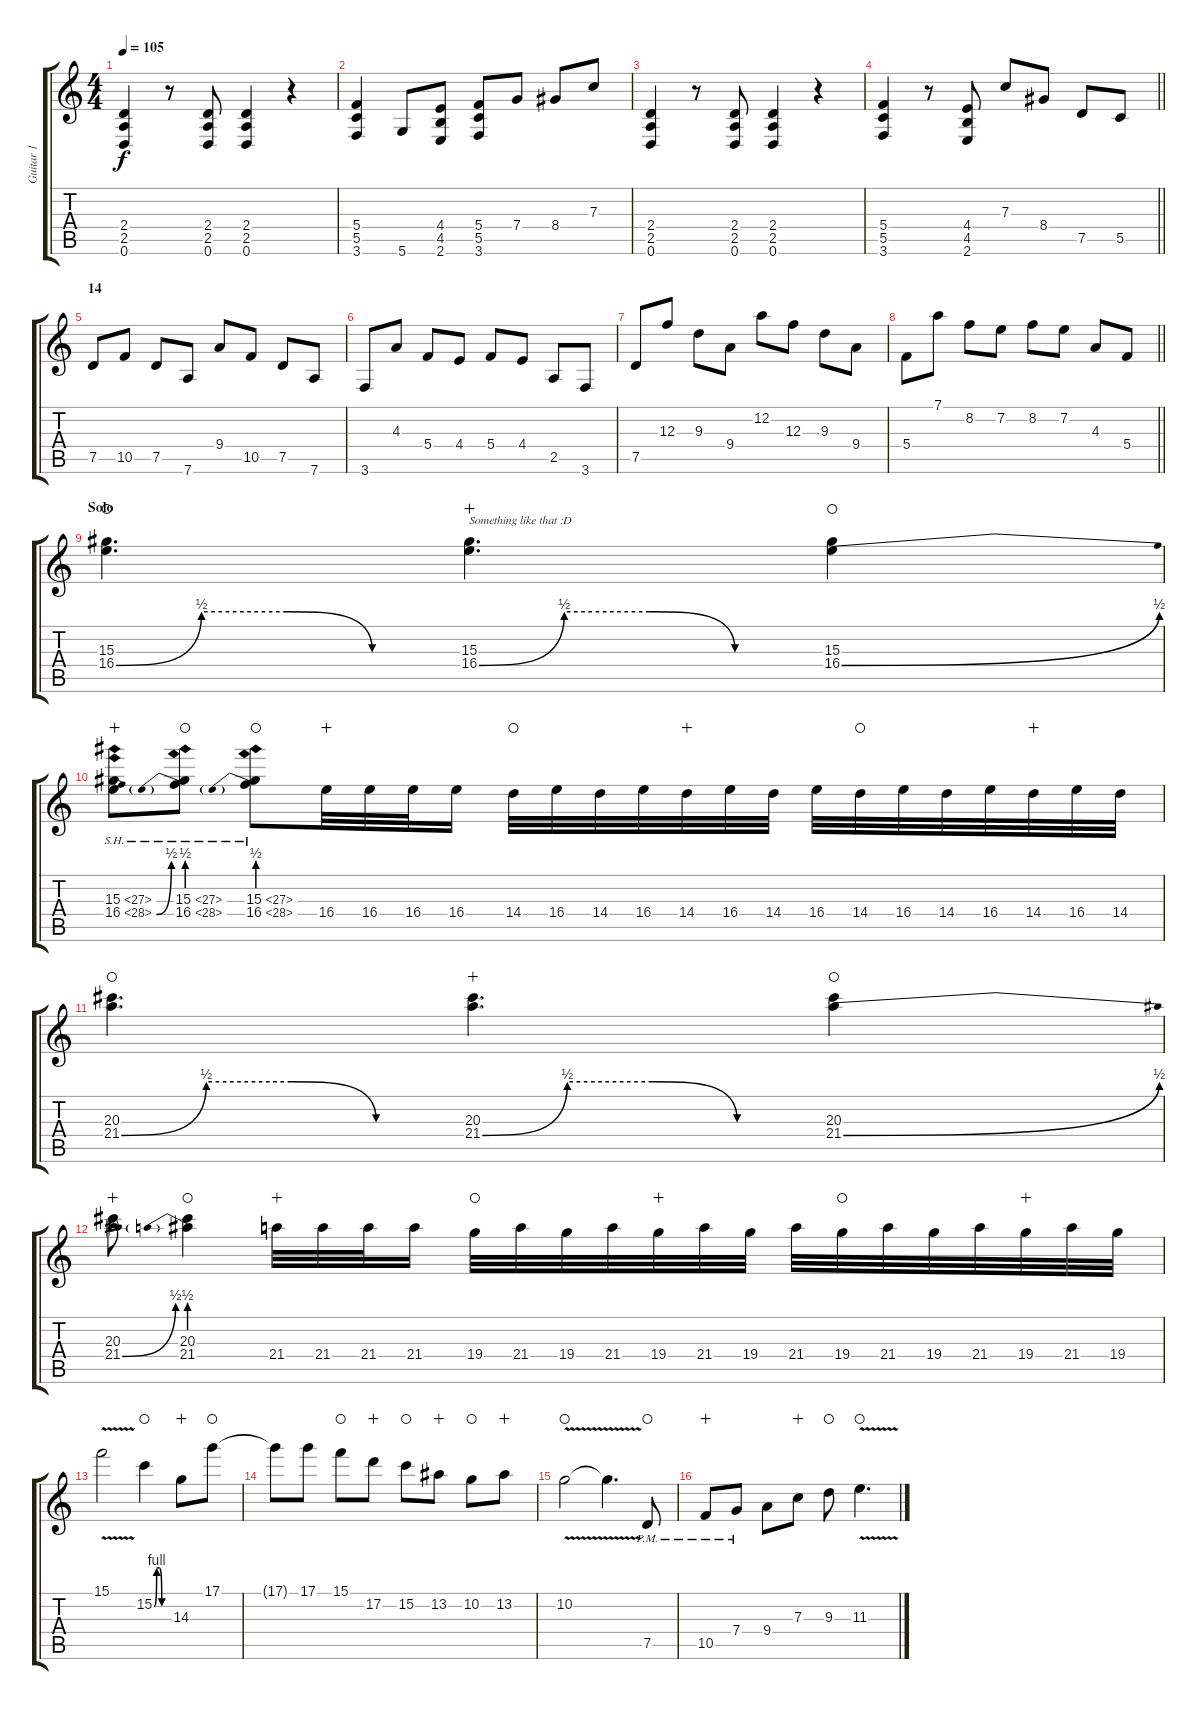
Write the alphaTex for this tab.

\track ("Guitar 1" "Guitar 1") {instrument distortionguitar}
\staff {score tabs}
\tuning (D4 A3 F3 C3 G2 D2) {hide}
\ts (4 4)
\tempo 105
\clef g2
\ks c
(2.4 2.5 0.6).4{dy f} r.8 (2.4 2.5 0.6).8 (2.4 2.5 0.6).4 r.4 |
(5.4 5.5 3.6).4 5.6.8 (4.4 4.5 2.6).8 (5.4 5.5 3.6).8 7.4.8 8.4.8 7.3.8 |
(2.4 2.5 0.6).4 r.8 (2.4 2.5 0.6).8 (2.4 2.5 0.6).4 r.4 |
\barLineRight lightlight
(5.4 5.5 3.6).4 r.8 (4.4 4.5 2.6).8 7.3.8 8.4.8 7.5.8 5.5.8 |
\section ("" "14")
7.5.8{balance 8} 10.5.8 7.5.8 7.6.8 9.4.8 10.5.8 7.5.8 7.6.8 |
3.6.8 4.3.8 5.4.8 4.4.8 5.4.8 4.4.8 2.5.8 3.6.8 |
7.5.8 12.3.8 9.3.8 9.4.8 12.2.8 12.3.8 9.3.8 9.4.8 |
\barLineRight lightlight
5.4.8 7.1.8 8.2.8 7.2.8 8.2.8 7.2.8 4.3.8 5.4.8 |
\section ("" "Solo")
(15.3 16.4{be (custom 0 0 15 2 30 2 45 0 60 0)}).4{d waho} (15.3 16.4{be (custom 0 0 15 2 30 2 45 0 60 0)}).4{d txt "Something like that :D" wahc} (15.3 16.4{be (bend 0 0 60 2)}).4{waho} |
(15.3{sh 12} 16.4{be (bend 0 0 60 2) sh 12}).8{wahc} (15.3{sh 12} 16.4{be (prebend 0 2 60 2) sh 12}).8{waho} (15.3{sh 12} 16.4{be (prebend 0 2 60 2) sh 12}).8{waho} 16.4.32{wahc} 16.4.32 16.4.32 16.4.16 14.4.32{waho} 16.4.32 14.4.32 16.4.32 14.4.32{wahc} 16.4.32 14.4.32 16.4.32 14.4.32{waho} 16.4.32 14.4.32 16.4.32 14.4.32{wahc} 16.4.32 14.4.32 |
(20.3 21.4{be (custom 0 0 15 2 30 2 45 0 60 0)}).4{d waho} (20.3 21.4{be (custom 0 0 15 2 30 2 45 0 60 0)}).4{d wahc} (20.3 21.4{be (bend 0 0 60 2)}).4{waho} |
(20.3 21.4{be (bend 0 0 60 2)}).8{wahc} (20.3 21.4{be (prebend 0 2 60 2)}).4{waho} 21.4.32{wahc} 21.4.32 21.4.32 21.4.16 19.4.32{waho} 21.4.32 19.4.32 21.4.32 19.4.32{wahc} 21.4.32 19.4.32 21.4.32 19.4.32{waho} 21.4.32 19.4.32 21.4.32 19.4.32{wahc} 21.4.32 19.4.32 |
15.1{v}.2 15.2{be (custom 0 0 10 4 20 4 30 0 60 0)}.4{waho} 14.3.8{wahc} 17.1.8{waho} |
17.1{t}.8 17.1.8 15.1.8{waho} 17.2.8{wahc} 15.2.8{waho} 13.2.8{wahc} 10.2.8{waho} 13.2.8{wahc} |
10.2{v}.2{waho} 10.2{t}.4{d} 7.5{pm}.8{waho} |
10.5{pm}.8{wahc} 7.4{pm}.8 9.4.8 7.3.8{wahc} 9.3.8{waho} 11.3{v}.4{d waho}
